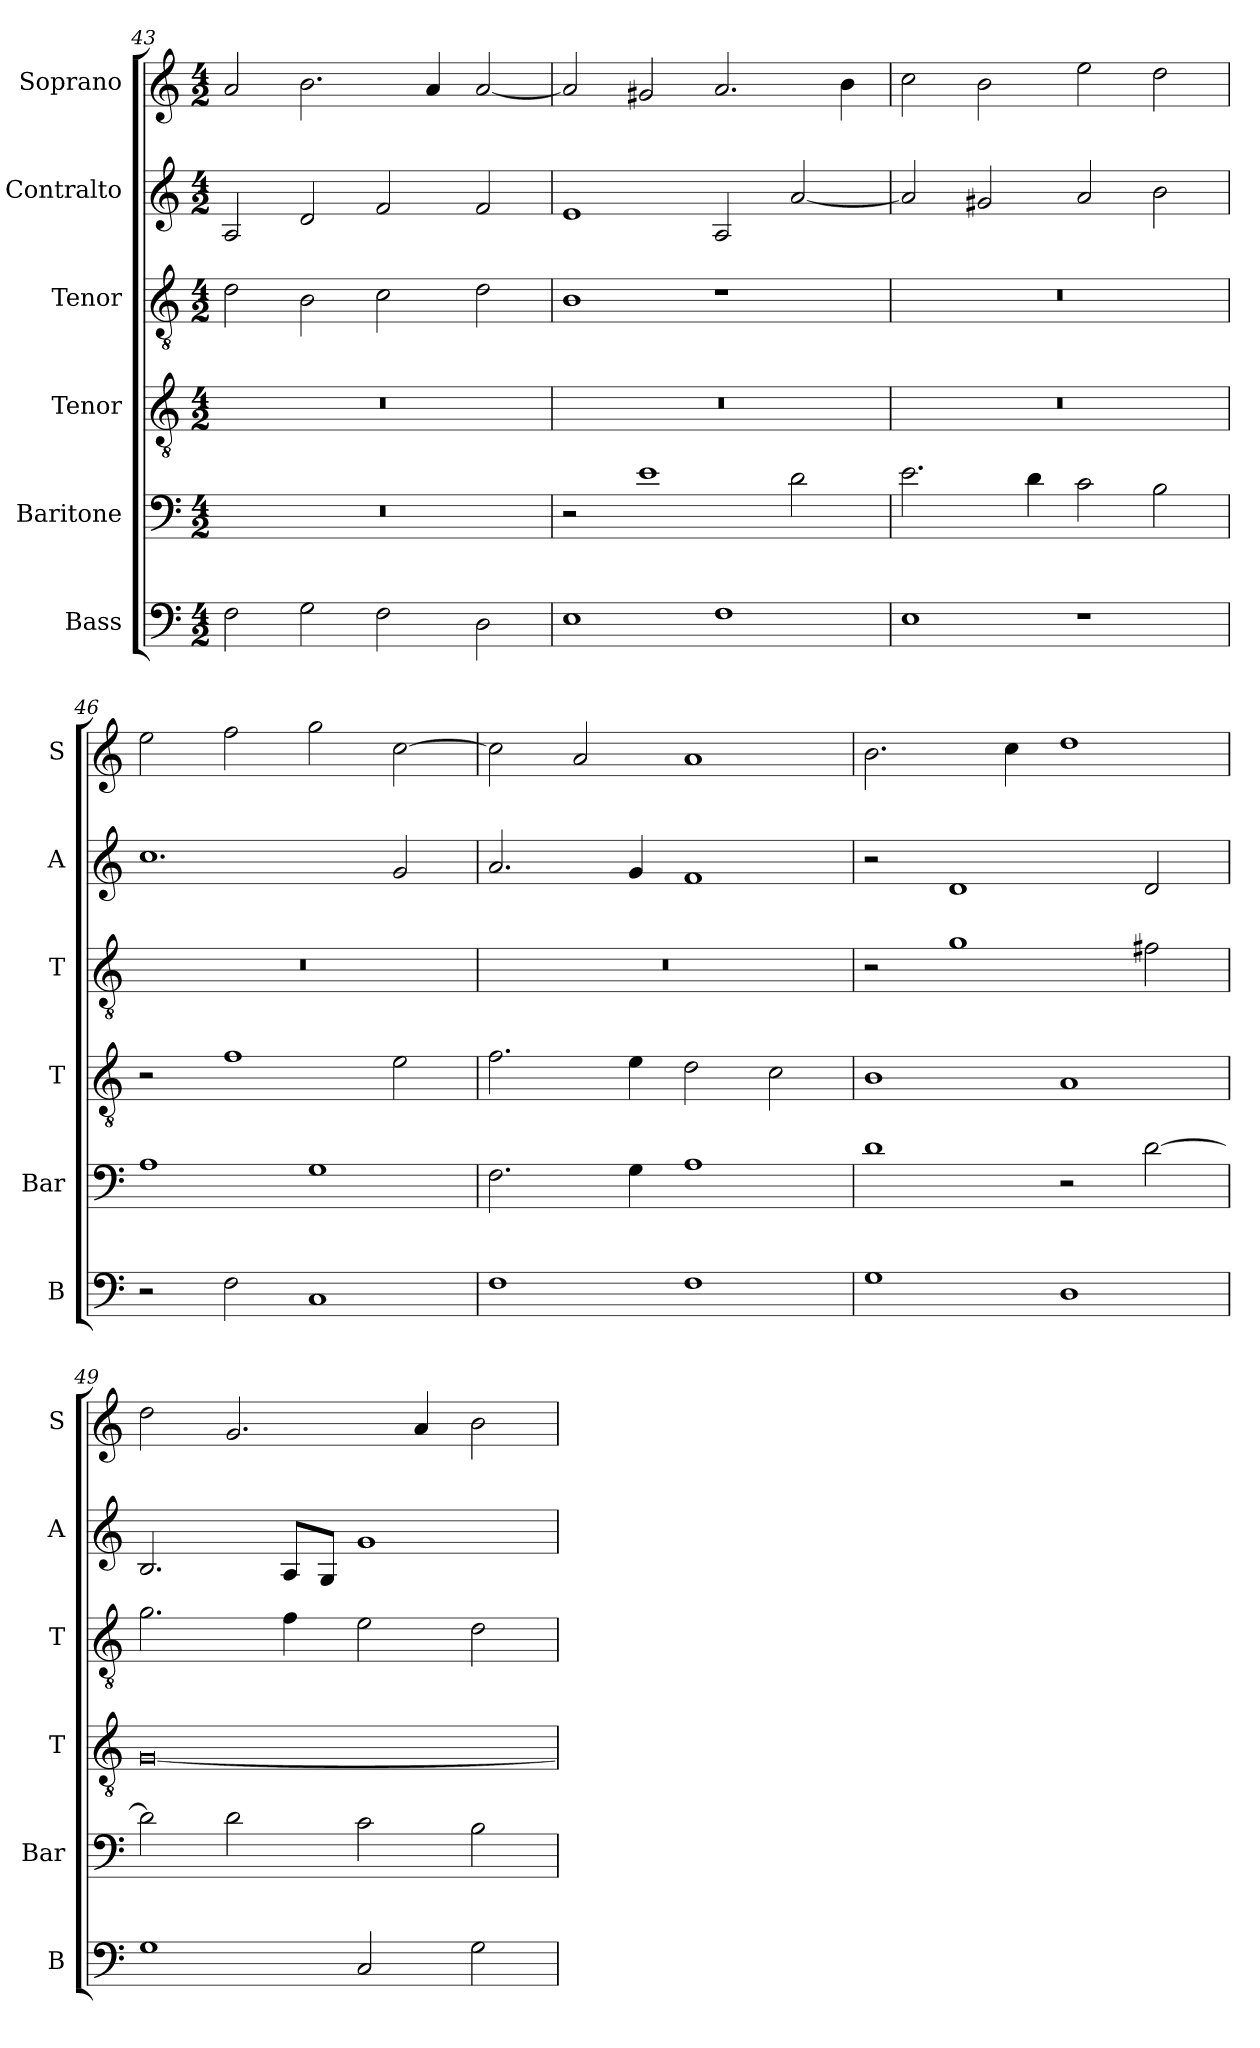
**kern	**kern	**kern	**kern	**kern	**kern
*part6	*part5	*part4	*part3	*part2	*part1
*staff6	*staff5	*staff4	*staff3	*staff2	*staff1
*I"Bass	*I"Baritone	*I"Tenor	*I"Tenor	*I"Contralto	*I"Soprano
*I'B	*I'Bar	*I'T	*I'T	*I'A	*I'S
*clefF4	*clefF4	*clefGv2	*clefGv2	*clefG2	*clefG2
*k[]	*k[]	*k[]	*k[]	*k[]	*k[]
*G:mix	*G:mix	*G:mix	*G:mix	*G:mix	*G:mix
*M4/2	*M4/2	*M4/2	*M4/2	*M4/2	*M4/2
=43	=43	=43	=43	=43	=43
2F	0r	0r	2d	2A	2a
2G	.	.	2B	2d	2.b
2F	.	.	2c	2f	.
.	.	.	.	.	4a
2D	.	.	2d	2f	[2a
=44	=44	=44	=44	=44	=44
1E	2r	0r	1B	1e	2a]
.	1e	.	.	.	2g#X
1F	.	.	1r	2A	2.a
.	2d	.	.	[2a	.
.	.	.	.	.	4b
=45	=45	=45	=45	=45	=45
1E	2.e	0r	0r	2a]	2cc
.	.	.	.	2g#X	2b
.	4d	.	.	.	.
1r	2c	.	.	2a	2ee
.	2B	.	.	2b	2dd
=46	=46	=46	=46	=46	=46
2r	1A	2r	0r	1.cc	2ee
2F	.	1f	.	.	2ff
1C	1G	.	.	.	2gg
.	.	2e	.	2g	[2cc
=47	=47	=47	=47	=47	=47
1F	2.F	2.f	0r	2.a	2cc]
.	.	.	.	.	2a
.	4G	4e	.	4g	.
1F	1A	2d	.	1f	1a
.	.	2c	.	.	.
=48	=48	=48	=48	=48	=48
1G	1d	1B	2r	2r	2.b
.	.	.	1g	1d	.
.	.	.	.	.	4cc
1D	2r	1A	.	.	1dd
.	[2d	.	2f#X	2d	.
=49	=49	=49	=49	=49	=49
1G	2d]	[0G	2.g	2.B	2dd
.	2d	.	.	.	2.g
.	.	.	4f	8A/L	.
.	.	.	.	8G/J	.
2C	2c	.	2e	1g	.
.	.	.	.	.	4a
2G	2B	.	2d	.	2b
=	=	=	=	=	=
*-	*-	*-	*-	*-	*-
